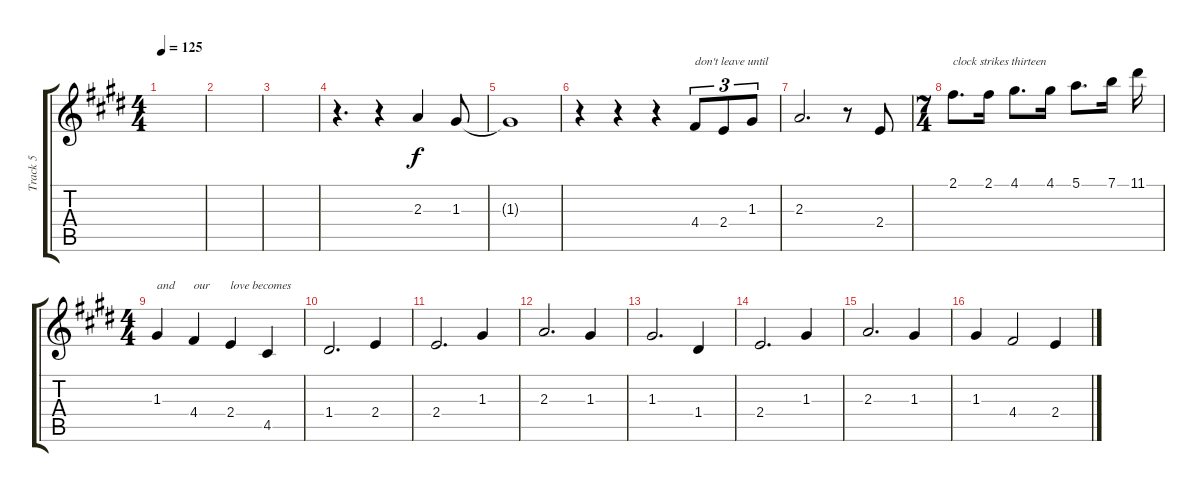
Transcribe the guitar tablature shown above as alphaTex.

\track ("Track 5" "Track 5") {instrument acousticguitarnylon}
\staff {score tabs}
\tuning (E4 B3 G3 D3 A2 E2) {hide}
\ts (4 4)
\tempo 125
\clef g2
\ks e
|
|
|
r.4{d} r.4 2.3.4 1.3.8 |
1.3{t}.1 |
r.4 r.4 r.4 4.4.8{tu (3 2) txt "don't leave until"} 2.4.8{tu (3 2)} 1.3.8{tu (3 2)} |
2.3.2{d} r.8 2.4.8 |
\ts (7 4)
2.1.8{d txt "clock strikes thirteen"} 2.1.16 4.1.8{d} 4.1.16 5.1.8{d} 7.1.16 11.1.16 |
\ts (4 4)
1.3.4{txt "and"} 4.4.4{txt "our"} 2.4.4{txt "love becomes"} 4.5.4 |
1.4.2{d} 2.4.4 |
2.4.2{d} 1.3.4 |
2.3.2{d} 1.3.4 |
1.3.2{d} 1.4.4 |
2.4.2{d} 1.3.4 |
2.3.2{d} 1.3.4 |
1.3.4 4.4.2 2.4.4
